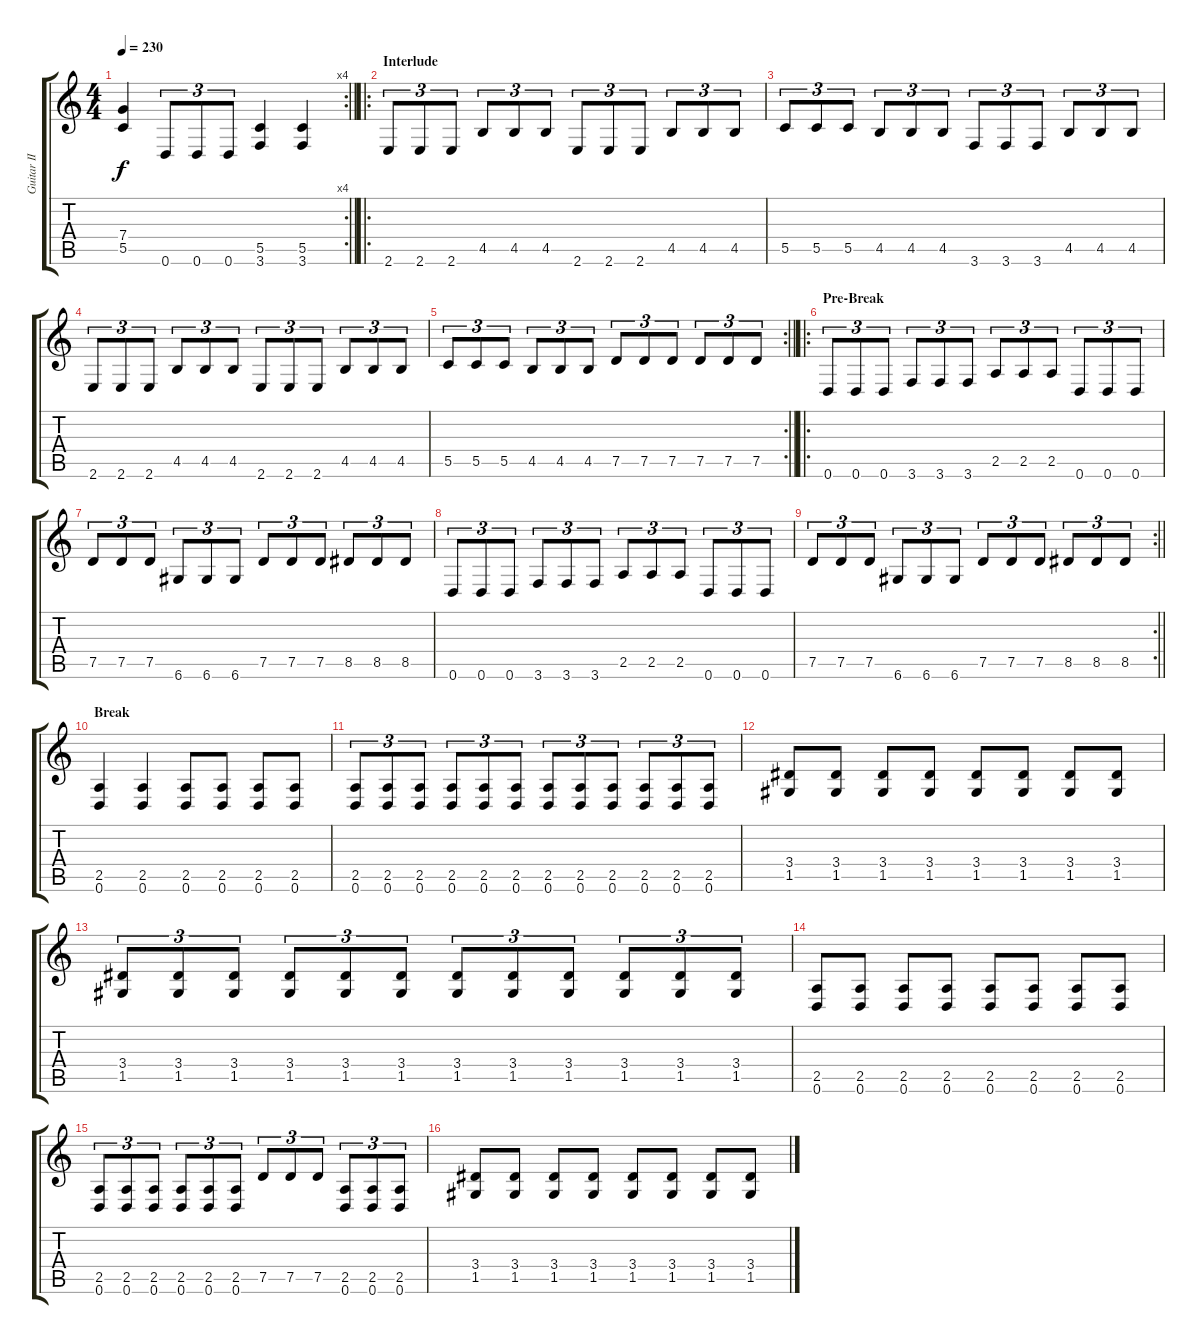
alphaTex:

\track ("Guitar II" "Guitar II") {instrument distortionguitar}
\staff {score tabs}
\tuning (D4 A3 F3 C3 G2 D2) {hide}
\rc 4
\ts (4 4)
\tempo 230
\clef g2
\barLineRight lightlight
\ks c
(7.4 5.5).4{dy f} 0.6.8{tu (3 2)} 0.6.8{tu (3 2)} 0.6.8{tu (3 2)} (5.5 3.6).4 (5.5 3.6).4 |
\ro
\section ("" "Interlude")
2.6.8{tu (3 2)} 2.6.8{tu (3 2)} 2.6.8{tu (3 2)} 4.5.8{tu (3 2)} 4.5.8{tu (3 2)} 4.5.8{tu (3 2)} 2.6.8{tu (3 2)} 2.6.8{tu (3 2)} 2.6.8{tu (3 2)} 4.5.8{tu (3 2)} 4.5.8{tu (3 2)} 4.5.8{tu (3 2)} |
5.5.8{tu (3 2)} 5.5.8{tu (3 2)} 5.5.8{tu (3 2)} 4.5.8{tu (3 2)} 4.5.8{tu (3 2)} 4.5.8{tu (3 2)} 3.6.8{tu (3 2)} 3.6.8{tu (3 2)} 3.6.8{tu (3 2)} 4.5.8{tu (3 2)} 4.5.8{tu (3 2)} 4.5.8{tu (3 2)} |
2.6.8{tu (3 2)} 2.6.8{tu (3 2)} 2.6.8{tu (3 2)} 4.5.8{tu (3 2)} 4.5.8{tu (3 2)} 4.5.8{tu (3 2)} 2.6.8{tu (3 2)} 2.6.8{tu (3 2)} 2.6.8{tu (3 2)} 4.5.8{tu (3 2)} 4.5.8{tu (3 2)} 4.5.8{tu (3 2)} |
\rc 2
\barLineRight lightlight
5.5.8{tu (3 2)} 5.5.8{tu (3 2)} 5.5.8{tu (3 2)} 4.5.8{tu (3 2)} 4.5.8{tu (3 2)} 4.5.8{tu (3 2)} 7.5.8{tu (3 2)} 7.5.8{tu (3 2)} 7.5.8{tu (3 2)} 7.5.8{tu (3 2)} 7.5.8{tu (3 2)} 7.5.8{tu (3 2)} |
\ro
\section ("" "Pre-Break")
0.6.8{tu (3 2)} 0.6.8{tu (3 2)} 0.6.8{tu (3 2)} 3.6.8{tu (3 2)} 3.6.8{tu (3 2)} 3.6.8{tu (3 2)} 2.5.8{tu (3 2)} 2.5.8{tu (3 2)} 2.5.8{tu (3 2)} 0.6.8{tu (3 2)} 0.6.8{tu (3 2)} 0.6.8{tu (3 2)} |
7.5.8{tu (3 2)} 7.5.8{tu (3 2)} 7.5.8{tu (3 2)} 6.6.8{tu (3 2)} 6.6.8{tu (3 2)} 6.6.8{tu (3 2)} 7.5.8{tu (3 2)} 7.5.8{tu (3 2)} 7.5.8{tu (3 2)} 8.5.8{tu (3 2)} 8.5.8{tu (3 2)} 8.5.8{tu (3 2)} |
0.6.8{tu (3 2)} 0.6.8{tu (3 2)} 0.6.8{tu (3 2)} 3.6.8{tu (3 2)} 3.6.8{tu (3 2)} 3.6.8{tu (3 2)} 2.5.8{tu (3 2)} 2.5.8{tu (3 2)} 2.5.8{tu (3 2)} 0.6.8{tu (3 2)} 0.6.8{tu (3 2)} 0.6.8{tu (3 2)} |
\rc 2
\barLineRight lightlight
7.5.8{tu (3 2)} 7.5.8{tu (3 2)} 7.5.8{tu (3 2)} 6.6.8{tu (3 2)} 6.6.8{tu (3 2)} 6.6.8{tu (3 2)} 7.5.8{tu (3 2)} 7.5.8{tu (3 2)} 7.5.8{tu (3 2)} 8.5.8{tu (3 2)} 8.5.8{tu (3 2)} 8.5.8{tu (3 2)} |
\section ("" "Break")
(2.5 0.6).4 (2.5 0.6).4 (2.5 0.6).8 (2.5 0.6).8 (2.5 0.6).8 (2.5 0.6).8 |
(2.5 0.6).8{tu (3 2)} (2.5 0.6).8{tu (3 2)} (2.5 0.6).8{tu (3 2)} (2.5 0.6).8{tu (3 2)} (2.5 0.6).8{tu (3 2)} (2.5 0.6).8{tu (3 2)} (2.5 0.6).8{tu (3 2)} (2.5 0.6).8{tu (3 2)} (2.5 0.6).8{tu (3 2)} (2.5 0.6).8{tu (3 2)} (2.5 0.6).8{tu (3 2)} (2.5 0.6).8{tu (3 2)} |
(3.4 1.5).8 (3.4 1.5).8 (3.4 1.5).8 (3.4 1.5).8 (3.4 1.5).8 (3.4 1.5).8 (3.4 1.5).8 (3.4 1.5).8 |
(3.4 1.5).8{tu (3 2)} (3.4 1.5).8{tu (3 2)} (3.4 1.5).8{tu (3 2)} (3.4 1.5).8{tu (3 2)} (3.4 1.5).8{tu (3 2)} (3.4 1.5).8{tu (3 2)} (3.4 1.5).8{tu (3 2)} (3.4 1.5).8{tu (3 2)} (3.4 1.5).8{tu (3 2)} (3.4 1.5).8{tu (3 2)} (3.4 1.5).8{tu (3 2)} (3.4 1.5).8{tu (3 2)} |
(2.5 0.6).8 (2.5 0.6).8 (2.5 0.6).8 (2.5 0.6).8 (2.5 0.6).8 (2.5 0.6).8 (2.5 0.6).8 (2.5 0.6).8 |
(2.5 0.6).8{tu (3 2)} (2.5 0.6).8{tu (3 2)} (2.5 0.6).8{tu (3 2)} (2.5 0.6).8{tu (3 2)} (2.5 0.6).8{tu (3 2)} (2.5 0.6).8{tu (3 2)} 7.5.8{tu (3 2)} 7.5.8{tu (3 2)} 7.5.8{tu (3 2)} (2.5 0.6).8{tu (3 2)} (2.5 0.6).8{tu (3 2)} (2.5 0.6).8{tu (3 2)} |
(3.4 1.5).8 (3.4 1.5).8 (3.4 1.5).8 (3.4 1.5).8 (3.4 1.5).8 (3.4 1.5).8 (3.4 1.5).8 (3.4 1.5).8
